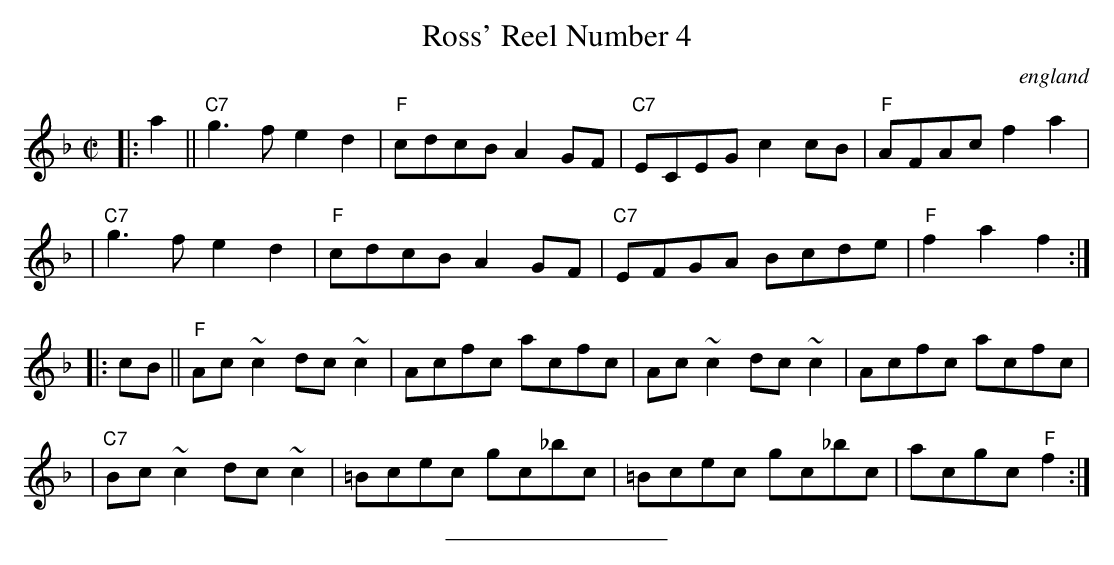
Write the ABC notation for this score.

X:1
T: Ross' Reel Number 4
O:england
M: C|
L: 1/8
K: F
|: a2 || "C7"g3f e2d2 | "F"cdcB A2GF | "C7"ECEG c2cB | "F"AFAc f2a2 |
| "C7"g3f e2d2 | "F"cdcB A2GF | "C7"EFGA Bcde | "F"f2a2 f2  :|
|: cB || "F"Ac~c2 dc~c2 | Acfc acfc | Ac~c2 dc~c2 | Acfc acfc |
| "C7"Bc~c2 dc~c2 | =Bcec gc_bc | =Bcec gc_bc | acgc "F"f2 :|
